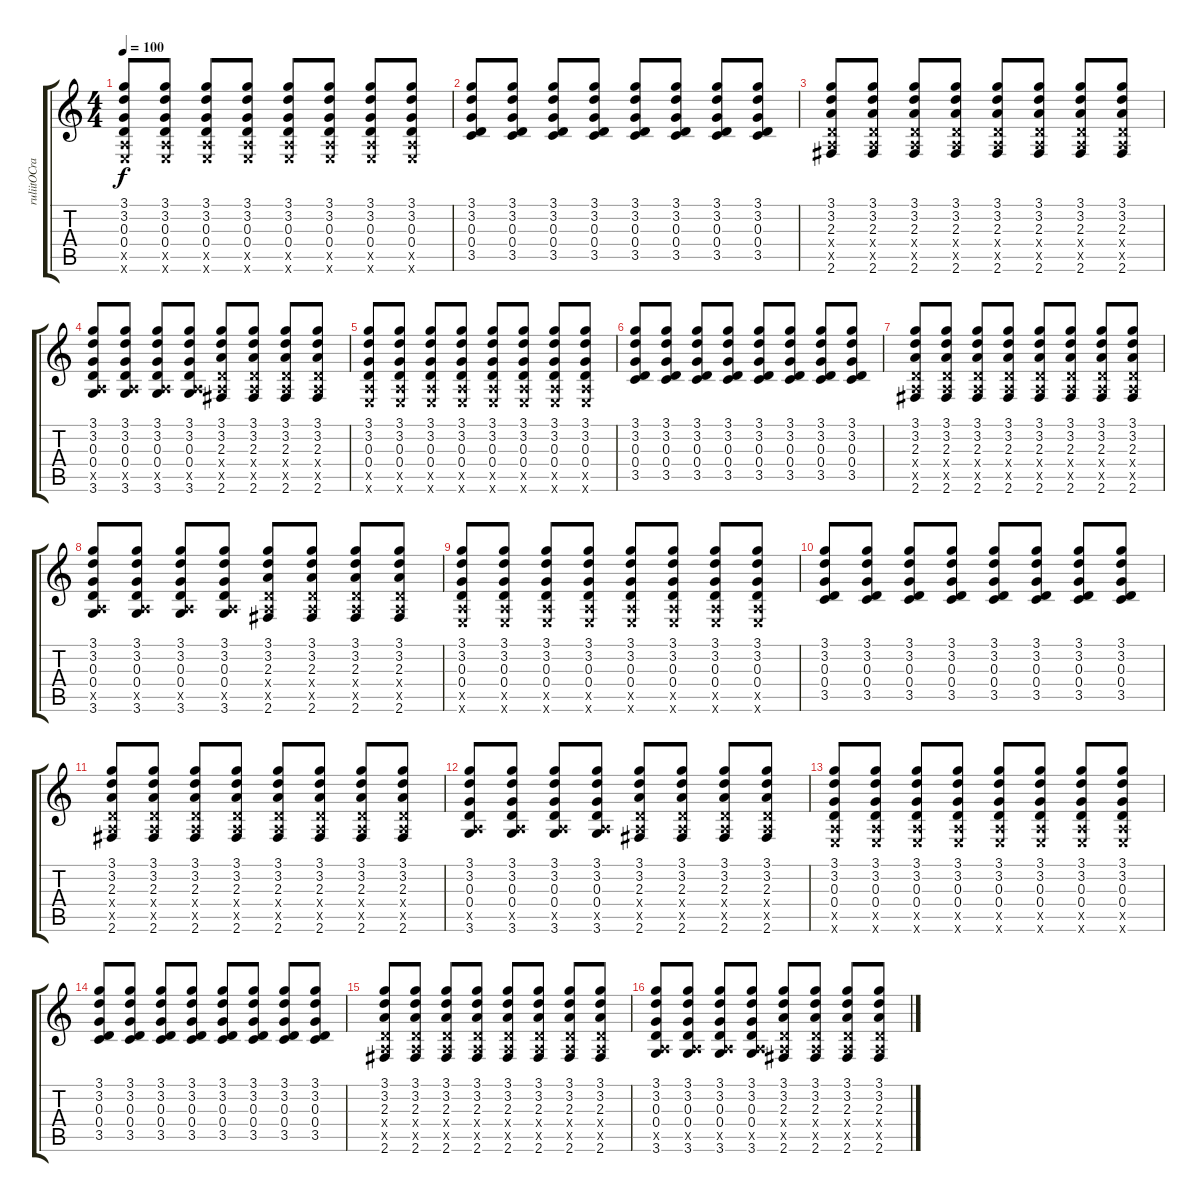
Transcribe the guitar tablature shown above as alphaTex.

\track ("ruliitOCrack!" "ruliitOCra") {instrument acousticguitarsteel}
\staff {score tabs}
\tuning (E4 B3 G3 D3 A2 E2) {hide}
\ts (4 4)
\tempo 100
\clef g2
\ks c
(3.1 3.2 0.3 0.4 0.5{x} 0.6{x}).8{dy f} (3.1 3.2 0.3 0.4 0.5{x} 0.6{x}).8 (3.1 3.2 0.3 0.4 0.5{x} 0.6{x}).8 (3.1 3.2 0.3 0.4 0.5{x} 0.6{x}).8 (3.1 3.2 0.3 0.4 0.5{x} 0.6{x}).8 (3.1 3.2 0.3 0.4 0.5{x} 0.6{x}).8 (3.1 3.2 0.3 0.4 0.5{x} 0.6{x}).8 (3.1 3.2 0.3 0.4 0.5{x} 0.6{x}).8 |
(3.1 3.2 0.3 0.4 3.5).8 (3.1 3.2 0.3 0.4 3.5).8 (3.1 3.2 0.3 0.4 3.5).8 (3.1 3.2 0.3 0.4 3.5).8 (3.1 3.2 0.3 0.4 3.5).8 (3.1 3.2 0.3 0.4 3.5).8 (3.1 3.2 0.3 0.4 3.5).8 (3.1 3.2 0.3 0.4 3.5).8 |
(3.1 3.2 2.3 0.4{x} 0.5{x} 2.6).8 (3.1 3.2 2.3 0.4{x} 0.5{x} 2.6).8 (3.1 3.2 2.3 0.4{x} 0.5{x} 2.6).8 (3.1 3.2 2.3 0.4{x} 0.5{x} 2.6).8 (3.1 3.2 2.3 0.4{x} 0.5{x} 2.6).8 (3.1 3.2 2.3 0.4{x} 0.5{x} 2.6).8 (3.1 3.2 2.3 0.4{x} 0.5{x} 2.6).8 (3.1 3.2 2.3 0.4{x} 0.5{x} 2.6).8 |
(3.1 3.2 0.3 0.4 0.5{x} 3.6).8 (3.1 3.2 0.3 0.4 0.5{x} 3.6).8 (3.1 3.2 0.3 0.4 0.5{x} 3.6).8 (3.1 3.2 0.3 0.4 0.5{x} 3.6).8 (3.1 3.2 2.3 0.4{x} 0.5{x} 2.6).8 (3.1 3.2 2.3 0.4{x} 0.5{x} 2.6).8 (3.1 3.2 2.3 0.4{x} 0.5{x} 2.6).8 (3.1 3.2 2.3 0.4{x} 0.5{x} 2.6).8 |
(3.1 3.2 0.3 0.4 0.5{x} 0.6{x}).8 (3.1 3.2 0.3 0.4 0.5{x} 0.6{x}).8 (3.1 3.2 0.3 0.4 0.5{x} 0.6{x}).8 (3.1 3.2 0.3 0.4 0.5{x} 0.6{x}).8 (3.1 3.2 0.3 0.4 0.5{x} 0.6{x}).8 (3.1 3.2 0.3 0.4 0.5{x} 0.6{x}).8 (3.1 3.2 0.3 0.4 0.5{x} 0.6{x}).8 (3.1 3.2 0.3 0.4 0.5{x} 0.6{x}).8 |
(3.1 3.2 0.3 0.4 3.5).8 (3.1 3.2 0.3 0.4 3.5).8 (3.1 3.2 0.3 0.4 3.5).8 (3.1 3.2 0.3 0.4 3.5).8 (3.1 3.2 0.3 0.4 3.5).8 (3.1 3.2 0.3 0.4 3.5).8 (3.1 3.2 0.3 0.4 3.5).8 (3.1 3.2 0.3 0.4 3.5).8 |
(3.1 3.2 2.3 0.4{x} 0.5{x} 2.6).8 (3.1 3.2 2.3 0.4{x} 0.5{x} 2.6).8 (3.1 3.2 2.3 0.4{x} 0.5{x} 2.6).8 (3.1 3.2 2.3 0.4{x} 0.5{x} 2.6).8 (3.1 3.2 2.3 0.4{x} 0.5{x} 2.6).8 (3.1 3.2 2.3 0.4{x} 0.5{x} 2.6).8 (3.1 3.2 2.3 0.4{x} 0.5{x} 2.6).8 (3.1 3.2 2.3 0.4{x} 0.5{x} 2.6).8 |
(3.1 3.2 0.3 0.4 0.5{x} 3.6).8 (3.1 3.2 0.3 0.4 0.5{x} 3.6).8 (3.1 3.2 0.3 0.4 0.5{x} 3.6).8 (3.1 3.2 0.3 0.4 0.5{x} 3.6).8 (3.1 3.2 2.3 0.4{x} 0.5{x} 2.6).8 (3.1 3.2 2.3 0.4{x} 0.5{x} 2.6).8 (3.1 3.2 2.3 0.4{x} 0.5{x} 2.6).8 (3.1 3.2 2.3 0.4{x} 0.5{x} 2.6).8 |
(3.1 3.2 0.3 0.4 0.5{x} 0.6{x}).8 (3.1 3.2 0.3 0.4 0.5{x} 0.6{x}).8 (3.1 3.2 0.3 0.4 0.5{x} 0.6{x}).8 (3.1 3.2 0.3 0.4 0.5{x} 0.6{x}).8 (3.1 3.2 0.3 0.4 0.5{x} 0.6{x}).8 (3.1 3.2 0.3 0.4 0.5{x} 0.6{x}).8 (3.1 3.2 0.3 0.4 0.5{x} 0.6{x}).8 (3.1 3.2 0.3 0.4 0.5{x} 0.6{x}).8 |
(3.1 3.2 0.3 0.4 3.5).8 (3.1 3.2 0.3 0.4 3.5).8 (3.1 3.2 0.3 0.4 3.5).8 (3.1 3.2 0.3 0.4 3.5).8 (3.1 3.2 0.3 0.4 3.5).8 (3.1 3.2 0.3 0.4 3.5).8 (3.1 3.2 0.3 0.4 3.5).8 (3.1 3.2 0.3 0.4 3.5).8 |
(3.1 3.2 2.3 0.4{x} 0.5{x} 2.6).8 (3.1 3.2 2.3 0.4{x} 0.5{x} 2.6).8 (3.1 3.2 2.3 0.4{x} 0.5{x} 2.6).8 (3.1 3.2 2.3 0.4{x} 0.5{x} 2.6).8 (3.1 3.2 2.3 0.4{x} 0.5{x} 2.6).8 (3.1 3.2 2.3 0.4{x} 0.5{x} 2.6).8 (3.1 3.2 2.3 0.4{x} 0.5{x} 2.6).8 (3.1 3.2 2.3 0.4{x} 0.5{x} 2.6).8 |
(3.1 3.2 0.3 0.4 0.5{x} 3.6).8 (3.1 3.2 0.3 0.4 0.5{x} 3.6).8 (3.1 3.2 0.3 0.4 0.5{x} 3.6).8 (3.1 3.2 0.3 0.4 0.5{x} 3.6).8 (3.1 3.2 2.3 0.4{x} 0.5{x} 2.6).8 (3.1 3.2 2.3 0.4{x} 0.5{x} 2.6).8 (3.1 3.2 2.3 0.4{x} 0.5{x} 2.6).8 (3.1 3.2 2.3 0.4{x} 0.5{x} 2.6).8 |
(3.1 3.2 0.3 0.4 0.5{x} 0.6{x}).8 (3.1 3.2 0.3 0.4 0.5{x} 0.6{x}).8 (3.1 3.2 0.3 0.4 0.5{x} 0.6{x}).8 (3.1 3.2 0.3 0.4 0.5{x} 0.6{x}).8 (3.1 3.2 0.3 0.4 0.5{x} 0.6{x}).8 (3.1 3.2 0.3 0.4 0.5{x} 0.6{x}).8 (3.1 3.2 0.3 0.4 0.5{x} 0.6{x}).8 (3.1 3.2 0.3 0.4 0.5{x} 0.6{x}).8 |
(3.1 3.2 0.3 0.4 3.5).8 (3.1 3.2 0.3 0.4 3.5).8 (3.1 3.2 0.3 0.4 3.5).8 (3.1 3.2 0.3 0.4 3.5).8 (3.1 3.2 0.3 0.4 3.5).8 (3.1 3.2 0.3 0.4 3.5).8 (3.1 3.2 0.3 0.4 3.5).8 (3.1 3.2 0.3 0.4 3.5).8 |
(3.1 3.2 2.3 0.4{x} 0.5{x} 2.6).8 (3.1 3.2 2.3 0.4{x} 0.5{x} 2.6).8 (3.1 3.2 2.3 0.4{x} 0.5{x} 2.6).8 (3.1 3.2 2.3 0.4{x} 0.5{x} 2.6).8 (3.1 3.2 2.3 0.4{x} 0.5{x} 2.6).8 (3.1 3.2 2.3 0.4{x} 0.5{x} 2.6).8 (3.1 3.2 2.3 0.4{x} 0.5{x} 2.6).8 (3.1 3.2 2.3 0.4{x} 0.5{x} 2.6).8 |
(3.1 3.2 0.3 0.4 0.5{x} 3.6).8 (3.1 3.2 0.3 0.4 0.5{x} 3.6).8 (3.1 3.2 0.3 0.4 0.5{x} 3.6).8 (3.1 3.2 0.3 0.4 0.5{x} 3.6).8 (3.1 3.2 2.3 0.4{x} 0.5{x} 2.6).8 (3.1 3.2 2.3 0.4{x} 0.5{x} 2.6).8 (3.1 3.2 2.3 0.4{x} 0.5{x} 2.6).8 (3.1 3.2 2.3 0.4{x} 0.5{x} 2.6).8
